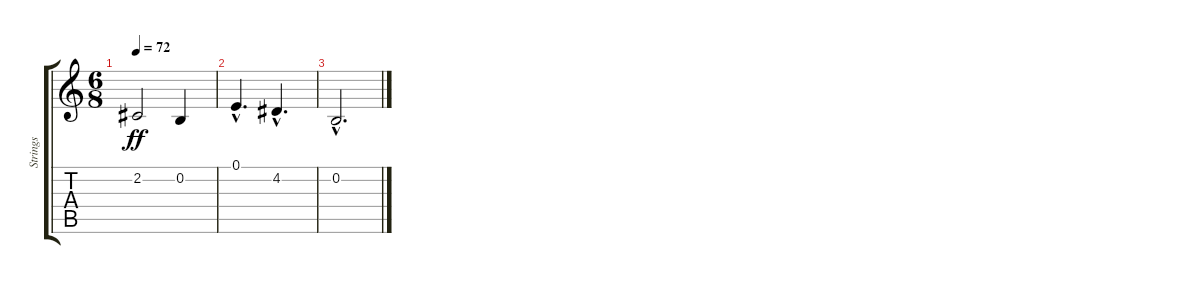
\track ("Strings" "Strings") {instrument stringensemble1}
\staff {score tabs}
\tuning (E4 B3 G3 D3 A2 E2) {hide}
\ts (6 8)
\tempo 72
\clef g2
\ks c
2.2.2{dy ff} 0.2.4 |
0.1{hac}.4{d} 4.2{hac}.4{d} |
0.2{hac}.2{d}
